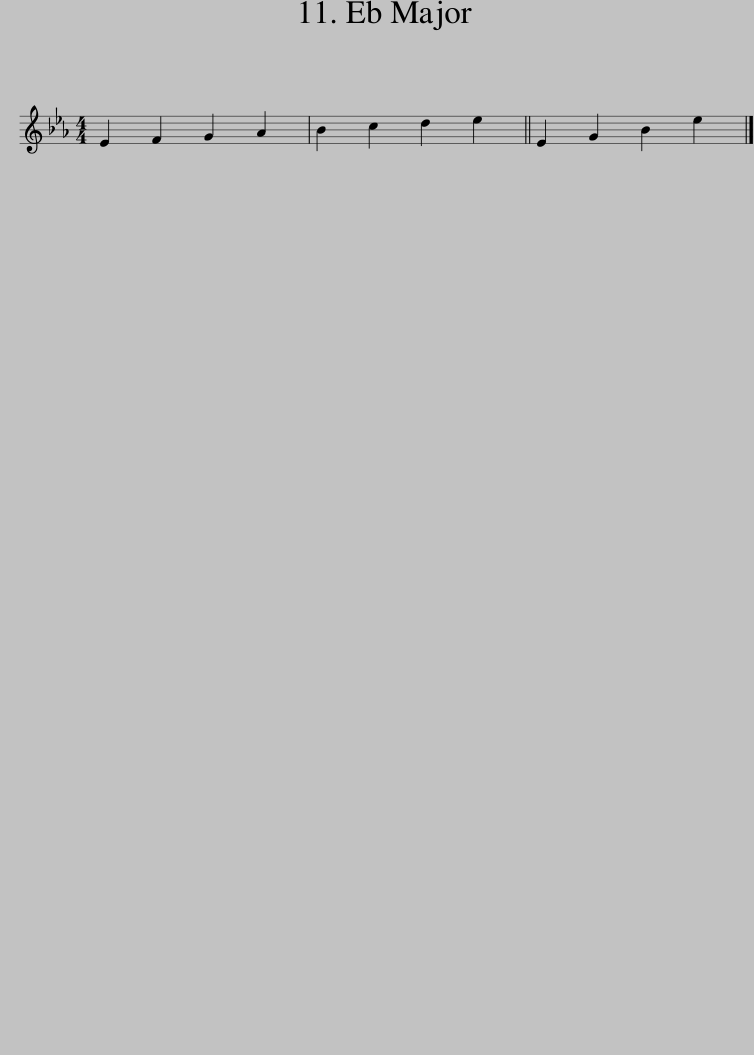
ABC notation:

X:1
L:1/8
M:4/4
I:linebreak $
K:Eb
V:1 treble
V:1
 E2 F2 G2 A2 | B2 c2 d2 e2 || E2 G2 B2 e2 |] %3
